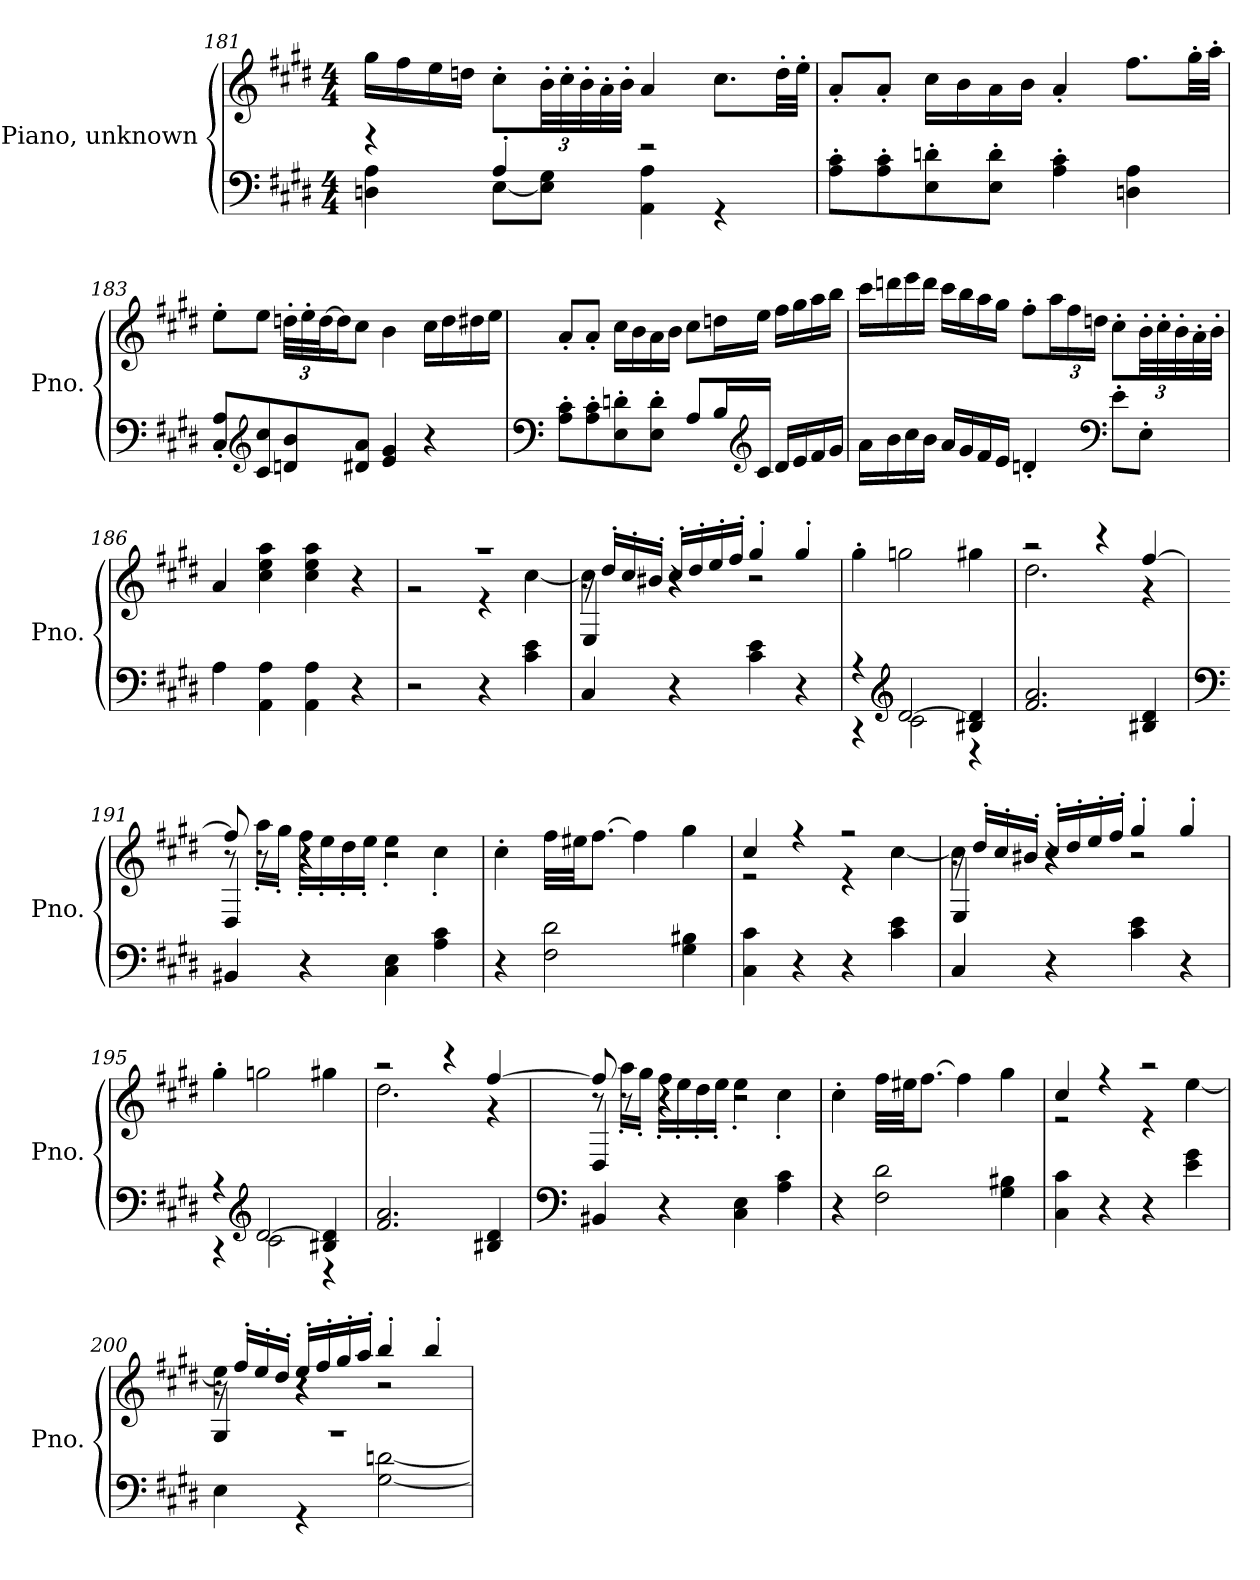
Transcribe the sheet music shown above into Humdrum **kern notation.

**kern	**kern
*part1	*part1
*staff2	*staff1
*I"Piano, unknown	*
*I'Pno.	*
!!LO:LB:g=z
*clefF4	*clefG2
*k[f#c#g#d#]	*k[f#c#g#d#]
*M4/4	*M4/4
=181	=181
*^	*
4r	4Dn\ 4A\	16gg#\LL
.	.	16ff#\
.	.	16ee\
.	.	16ddn\JJ
4A'/	[8E\L	8cc#'\L
*	*	*Xbrackettup
.	8E\] 8G#\J	48b'\LL
.	.	48cc#'\
.	.	48b'\
.	.	32a'\
.	.	32b'\JJJ
2r	4AA\ 4A\	4a/
.	4r	8.cc#\L
.	.	32dd'\LL
.	.	32ee'\JJJ
*v	*v	*
=182	=182
8A\' 8c#\'L	8a'/L
8A\' 8c#\'	8a'/J
8E\' 8dn\'	16cc#\LL
.	16b\
8E\' 8d\'J	16a\
.	16b\JJ
4A\' 4c#\'	4a'/
4Dn\ 4A\	8.ff#\L
.	32gg#'\LL
.	32aa'\JJJ
=183	=183
8C#/' 8A/'L	8ee'\L
*clefG2	*
8c#/ 8cc#/	8ee\J
8dn/ 8b/	48ddn'\LLL
.	48ee'\
.	[48dd\J
.	16dd\J]
8d#X/ 8a/J	8cc#\J
4e/ 4g#/	4b\
4r	16cc#\LL
.	16dd\
.	16dd#X\
.	16ee\JJ
!!LO:LB:g=z
=184	=184
*clefF4	*
8A\' 8c#\'L	8a'/L
8A\' 8c#\'	8a'/J
8E\' 8dn\'	16cc#\LL
.	16b\
8E\' 8d\'J	16a\
.	16b\JJ
8A/L	8cc#\L
16B/L	16ddn\L
*clefG2	*
16c#/JJ	16ee\JJ
16d/LL	16ff#\LL
16e/	16gg#\
16f#/	16aa\
16g#/JJ	16bb\JJ
=185	=185
16a\LL	16ccc#\LL
16b\	16dddn\
16cc#\	16eee\
16b\JJ	16ddd\JJ
16a/LL	16ccc#\LL
16g#/	16bb\
16f#/	16aa\
16e/JJ	16gg#\JJ
4dn'/	8ff#'\L
.	24aa\L
.	24ff#\
.	24ddn\JJ
*clefF4	*
8e'\L	8cc#'\L
8E'\J	48b'\LL
.	48cc#'\
.	48b'\
.	32a'\
.	32b'\JJJ
!!LO:PB:g=z
=186	=186
4A\	4a/
4AA\ 4A\	4cc#\ 4ee\ 4aa\
4AA\ 4A\	4cc#\ 4ee\ 4aa\
4r	4r
=187	=187
*	*^
2r	1r	2r
4r	.	4r
4c#\ 4e\	.	[4cc#\
=188	=188	=188
*	*	*^
4C#/	16r	4cc#\]	4E/
.	16dd#'/LL	.	.
.	16cc#'/	.	.
.	16b#X'/JJ	.	.
4r	16cc#'/LL	4r	4r
.	16dd#'/	.	.
.	16ee'/	.	.
.	16ff#'/JJ	.	.
4c#\ 4e\	4gg#'/	2r	2r
4r	4gg#'/	.	.
*	*v	*v	*v
=189	=189
*^	*
4r	4r	4gg#'\
*clefG2	*	*
[2d#/	2c#\	2ggn\
4B#X/ 4d#/]	4r	4gg#X\
*v	*v	*
=190	=190
*	*^
2.f#/ 2.a/	2r	2.dd#\
.	4r	.
4B#X/ 4d#/	[4ff#/	4r
*	*v	*v
!!LO:LB:g=z
=191	=191
*clefF4	*
*	*^
*	*	*^
4BB#X/	8ff#/]	8r	4D#/
.	8r	16aa'\LL	.
.	.	16gg#'\JJ	.
4r	4r	16ff#'\LL	4r
.	.	16ee'\	.
.	.	16dd#'\	.
.	.	16ee'\JJ	.
4C#\ 4E\	2r	4ee'\	2r
4A\ 4c#\	.	4cc#'\	.
*	*v	*v	*v
=192	=192
4r	4cc#'\
2F#\ 2d#\	32ff#\LLL
.	32ee#X\JJ
.	[8.ff#\J
.	4ff#\]
4G#\ 4B#X\	4gg#\
=193	=193
*	*^
4C#\ 4c#\	4cc#/	2r
4r	4r	.
4r	2r	4r
4c#\ 4e\	.	[4cc#\
=194	=194	=194
*	*	*^
4C#/	16r	4cc#\]	4E/
.	16dd#'/LL	.	.
.	16cc#'/	.	.
.	16b#X'/JJ	.	.
4r	16cc#'/LL	4r	4r
.	16dd#'/	.	.
.	16ee'/	.	.
.	16ff#'/JJ	.	.
4c#\ 4e\	4gg#'/	2r	2r
4r	4gg#'/	.	.
*	*v	*v	*v
=195	=195
*^	*
4r	4r	4gg#'\
*clefG2	*	*
[2d#/	2c#\	2ggn\
4B#X/ 4d#/]	4r	4gg#X\
*v	*v	*
!!LO:LB:g=z
=196	=196
*	*^
2.f#/ 2.a/	2r	2.dd#\
.	4r	.
4B#X/ 4d#/	[4ff#/	4r
*	*v	*v
=197	=197
*clefF4	*
*	*^
*	*	*^
4BB#X/	8ff#/]	8r	4D#/
.	8r	16aa'\LL	.
.	.	16gg#'\JJ	.
4r	4r	16ff#'\LL	4r
.	.	16ee'\	.
.	.	16dd#'\	.
.	.	16ee'\JJ	.
4C#\ 4E\	2r	4ee'\	2r
4A\ 4c#\	.	4cc#'\	.
*	*v	*v	*v
=198	=198
4r	4cc#'\
2F#\ 2d#\	32ff#\LLL
.	32ee#X\JJ
.	[8.ff#\J
.	4ff#\]
4G#\ 4B#X\	4gg#\
=199	=199
*	*^
4C#\ 4c#\	4cc#/	2r
4r	4r	.
4r	2r	4r
4e\ 4g#\	.	[4ee\
=200	=200	=200
*^	*	*^
1r	4E\	16r	4ee\]	4G#/
.	.	16ff#'/LL	.	.
.	.	16ee'/	.	.
.	.	16dd#'/JJ	.	.
.	4r	16ee'/LL	4r	4r
.	.	16ff#'/	.	.
.	.	16gg#'/	.	.
.	.	16aa'/JJ	.	.
.	[2G#\ [2dn\	4bb'/	2r	2r
.	.	4bb'/	.	.
*v	*v	*	*	*
*	*v	*v	*v
=	=
*-	*-
